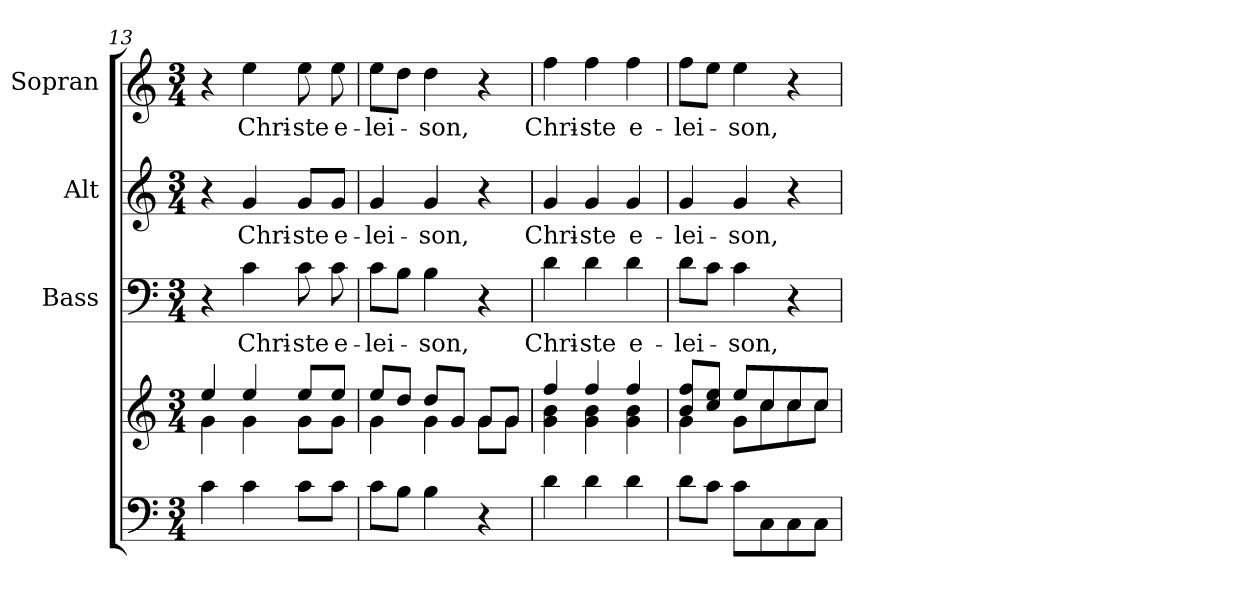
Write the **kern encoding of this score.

**kern	**kern	**kern	**text	**kern	**text	**kern	**text
*part4	*part4	*part3	*part3	*part2	*part2	*part1	*part1
*staff5	*staff4	*staff3	*staff3	*staff2	*staff2	*staff1	*staff1
*	*	*I"Bass	*	*I"Alt	*	*I"Sopran	*
*	*	*I'B.	*	*I'A.	*	*I'S.	*
!!LO:PB:g=z
*clefF4	*clefG2	*clefF4	*	*clefG2	*	*clefG2	*
*k[]	*k[]	*k[]	*	*k[]	*	*k[]	*
*C:	*C:	*C:	*	*C:	*	*C:	*
*M3/4	*M3/4	*M3/4	*	*M3/4	*	*M3/4	*
=13	=13	=13	=13	=13	=13	=13	=13
*	*^	*	*	*	*	*	*
4c\	4ee/	4g\	4r	.	4r	.	4r	.
!	!	!	!	!LO:LY:b	!	!LO:LY:b	!	!LO:LY:b
4c\	4ee/	4g\	4c\	Chri-	4g/	Chri-	4ee\	Chri-
!	!	!	!	!LO:LY:b	!	!LO:LY:b	!	!LO:LY:b
8c\L	8ee/L	8g\L	8c\	-ste	8g/L	-ste	8ee\	-ste
!	!	!	!	!LO:LY:b	!	!LO:LY:b	!	!LO:LY:b
8c\J	8ee/J	8g\J	8c\	e-	8g/J	e-	8ee\	e-
=14	=14	=14	=14	=14	=14	=14	=14	=14
!	!	!	!	!LO:LY:b	!	!LO:LY:b	!	!LO:LY:b
8c\L	8ee/L	4g\	8c\L	-lei-	4g/	-lei-	8ee\L	-lei-
8B\J	8dd/J	.	8B\J	.	.	.	8dd\J	.
!	!	!	!	!LO:LY:b	!	!LO:LY:b	!	!LO:LY:b
4B\	8dd/L	4g\	4B\	-son,	4g/	-son,	4dd\	-son,
.	8g/J	.	.	.	.	.	.	.
4r	8g/L	8g\L	4r	.	4r	.	4r	.
.	8g/J	8g\J	.	.	.	.	.	.
=15	=15	=15	=15	=15	=15	=15	=15	=15
!	!	!	!	!LO:LY:b	!	!LO:LY:b	!	!LO:LY:b
4d\	4ff/	4g\ 4b\	4d\	Chri-	4g/	Chri-	4ff\	Chri-
!	!	!	!	!LO:LY:b	!	!LO:LY:b	!	!LO:LY:b
4d\	4ff/	4g\ 4b\	4d\	-ste	4g/	-ste	4ff\	-ste
!	!	!	!	!LO:LY:b	!	!LO:LY:b	!	!LO:LY:b
4d\	4ff/	4g\ 4b\	4d\	e-	4g/	e-	4ff\	e-
=16	=16	=16	=16	=16	=16	=16	=16	=16
!	!	!	!	!LO:LY:b	!	!LO:LY:b	!	!LO:LY:b
8d\L	8b/ 8ff/L	4g\	8d\L	-lei-	4g/	-lei-	8ff\L	-lei-
8c\J	8cc/ 8ee/J	.	8c\J	.	.	.	8ee\J	.
!	!	!	!	!LO:LY:b	!	!LO:LY:b	!	!LO:LY:b
8c\L	8ee/L	8g\L	4c\	-son,	4g/	-son,	4ee\	-son,
8C\	8cc/	8cc\	.	.	.	.	.	.
8C\	8cc/	8cc\	4r	.	4r	.	4r	.
8C\J	8cc/J	8cc\J	.	.	.	.	.	.
*	*v	*v	*	*	*	*	*	*
=	=	=	=	=	=	=	=
*-	*-	*-	*-	*-	*-	*-	*-
